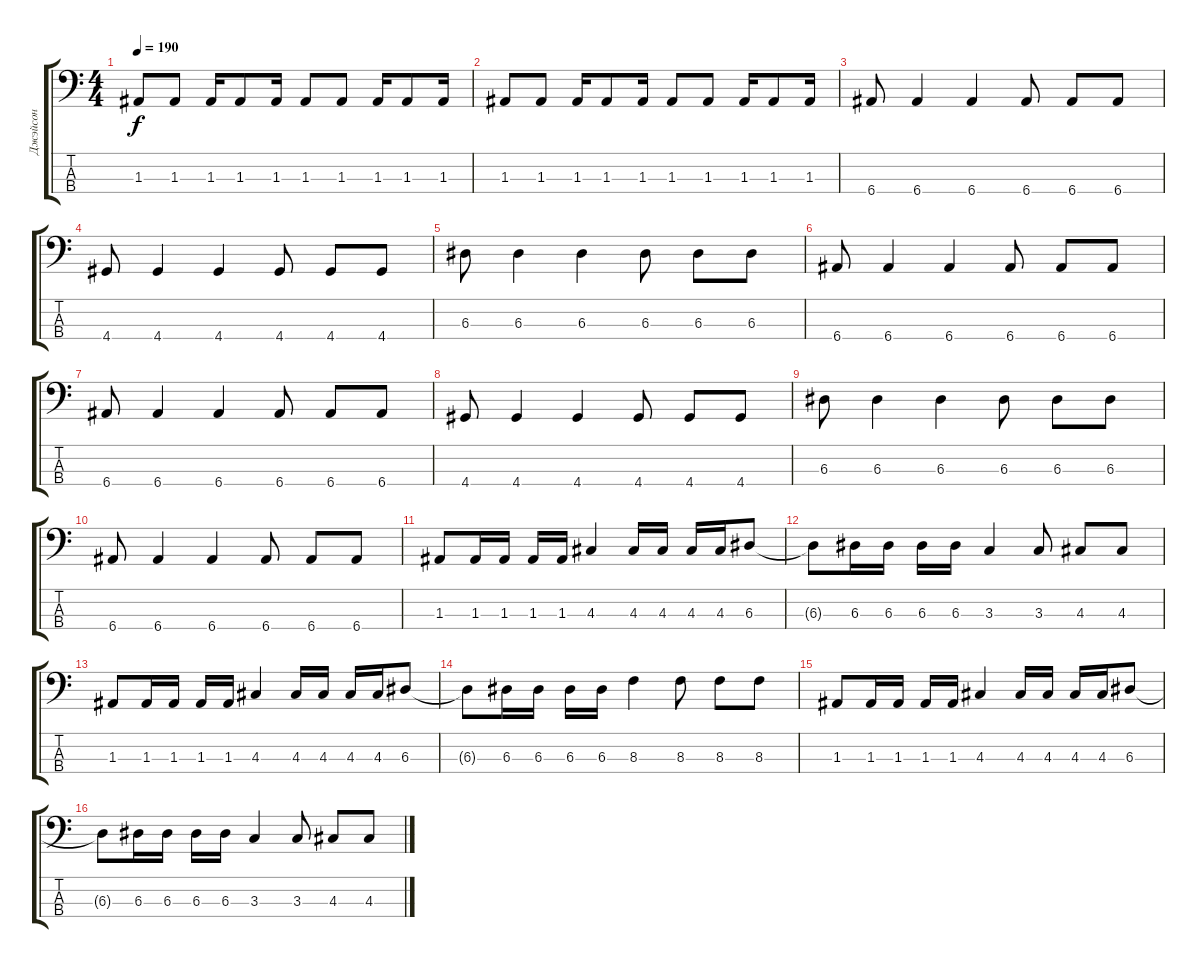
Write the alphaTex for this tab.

\track ("Джэйсон" "Джэйсон") {instrument electricbasspick}
\staff {score tabs}
\tuning (G2 D2 A1 E1) {hide}
\ts (4 4)
\tempo 190
\clef f4
\ks c
1.3.8{dy f} 1.3.8 1.3.16 1.3.8 1.3.16 1.3.8 1.3.8 1.3.16 1.3.8 1.3.16 |
1.3.8 1.3.8 1.3.16 1.3.8 1.3.16 1.3.8 1.3.8 1.3.16 1.3.8 1.3.16 |
6.4.8 6.4.4 6.4.4 6.4.8 6.4.8 6.4.8 |
4.4.8 4.4.4 4.4.4 4.4.8 4.4.8 4.4.8 |
6.3.8 6.3.4 6.3.4 6.3.8 6.3.8 6.3.8 |
6.4.8 6.4.4 6.4.4 6.4.8 6.4.8 6.4.8 |
6.4.8 6.4.4 6.4.4 6.4.8 6.4.8 6.4.8 |
4.4.8 4.4.4 4.4.4 4.4.8 4.4.8 4.4.8 |
6.3.8 6.3.4 6.3.4 6.3.8 6.3.8 6.3.8 |
6.4.8 6.4.4 6.4.4 6.4.8 6.4.8 6.4.8 |
1.3.8 1.3.16 1.3.16 1.3.16 1.3.16 4.3.4 4.3.16 4.3.16 4.3.16 4.3.16 6.3.8 |
6.3{t}.8 6.3.16 6.3.16 6.3.16 6.3.16 3.3.4 3.3.8 4.3.8 4.3.8 |
1.3.8 1.3.16 1.3.16 1.3.16 1.3.16 4.3.4 4.3.16 4.3.16 4.3.16 4.3.16 6.3.8 |
6.3{t}.8 6.3.16 6.3.16 6.3.16 6.3.16 8.3.4 8.3.8 8.3.8 8.3.8 |
1.3.8 1.3.16 1.3.16 1.3.16 1.3.16 4.3.4 4.3.16 4.3.16 4.3.16 4.3.16 6.3.8 |
6.3{t}.8 6.3.16 6.3.16 6.3.16 6.3.16 3.3.4 3.3.8 4.3.8 4.3.8
